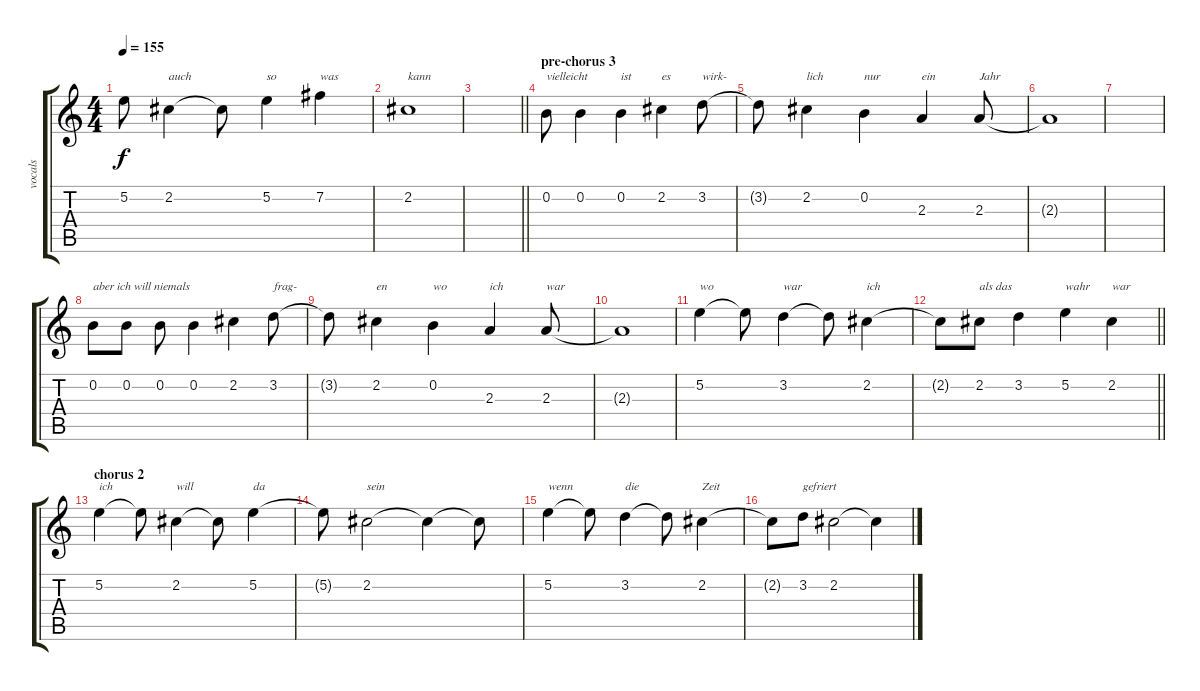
\track ("vocals" "vocals") {instrument electricguitarjazz}
\staff {score tabs}
\tuning (E4 B3 G3 D3 A2 E2) {hide}
\ts (4 4)
\tempo 155
\clef g2
\ks c
5.2{t}.8{dy f} 2.2.4{txt "auch"} 2.2{t}.8 5.2.4{txt "so "} 7.2.4{txt "was"} |
2.2.1{txt "kann"} |
\barLineRight lightlight
|
\section ("" "pre-chorus 3")
0.2.8{txt "vielleicht"} 0.2.4 0.2.4{txt "ist"} 2.2.4{txt "es"} 3.2.8{txt "wirk-"} |
3.2{t}.8 2.2.4{txt "lich"} 0.2.4{txt "nur"} 2.3.4{txt "ein"} 2.3.8{txt "Jahr"} |
2.3{t}.1 |
|
0.2.8{txt "aber ich will niemals"} 0.2.8 0.2.8 0.2.4 2.2.4 3.2.8{txt "frag-"} |
3.2{t}.8 2.2.4{txt "en"} 0.2.4{txt "wo"} 2.3.4{txt "ich"} 2.3.8{txt "war"} |
2.3{t}.1 |
5.2.4{txt "wo"} 5.2{t}.8 3.2.4{txt "war"} 3.2{t}.8 2.2.4{txt "ich"} |
\barLineRight lightlight
2.2{t}.8 2.2.8{txt "als das"} 3.2.4 5.2.4{txt "wahr"} 2.2.4{txt "war"} |
\section ("" "chorus 2")
5.2.4{txt "ich"} 5.2{t}.8 2.2.4{txt "will"} 2.2{t}.8 5.2.4{txt "da"} |
5.2{t}.8 2.2.2{txt "sein"} 2.2{t}.4 2.2{t}.8 |
5.2.4{txt "wenn"} 5.2{t}.8 3.2.4{txt "die"} 3.2{t}.8 2.2.4{txt "Zeit"} |
2.2{t}.8 3.2.8{txt "gefriert"} 2.2.2 2.2{t}.4
